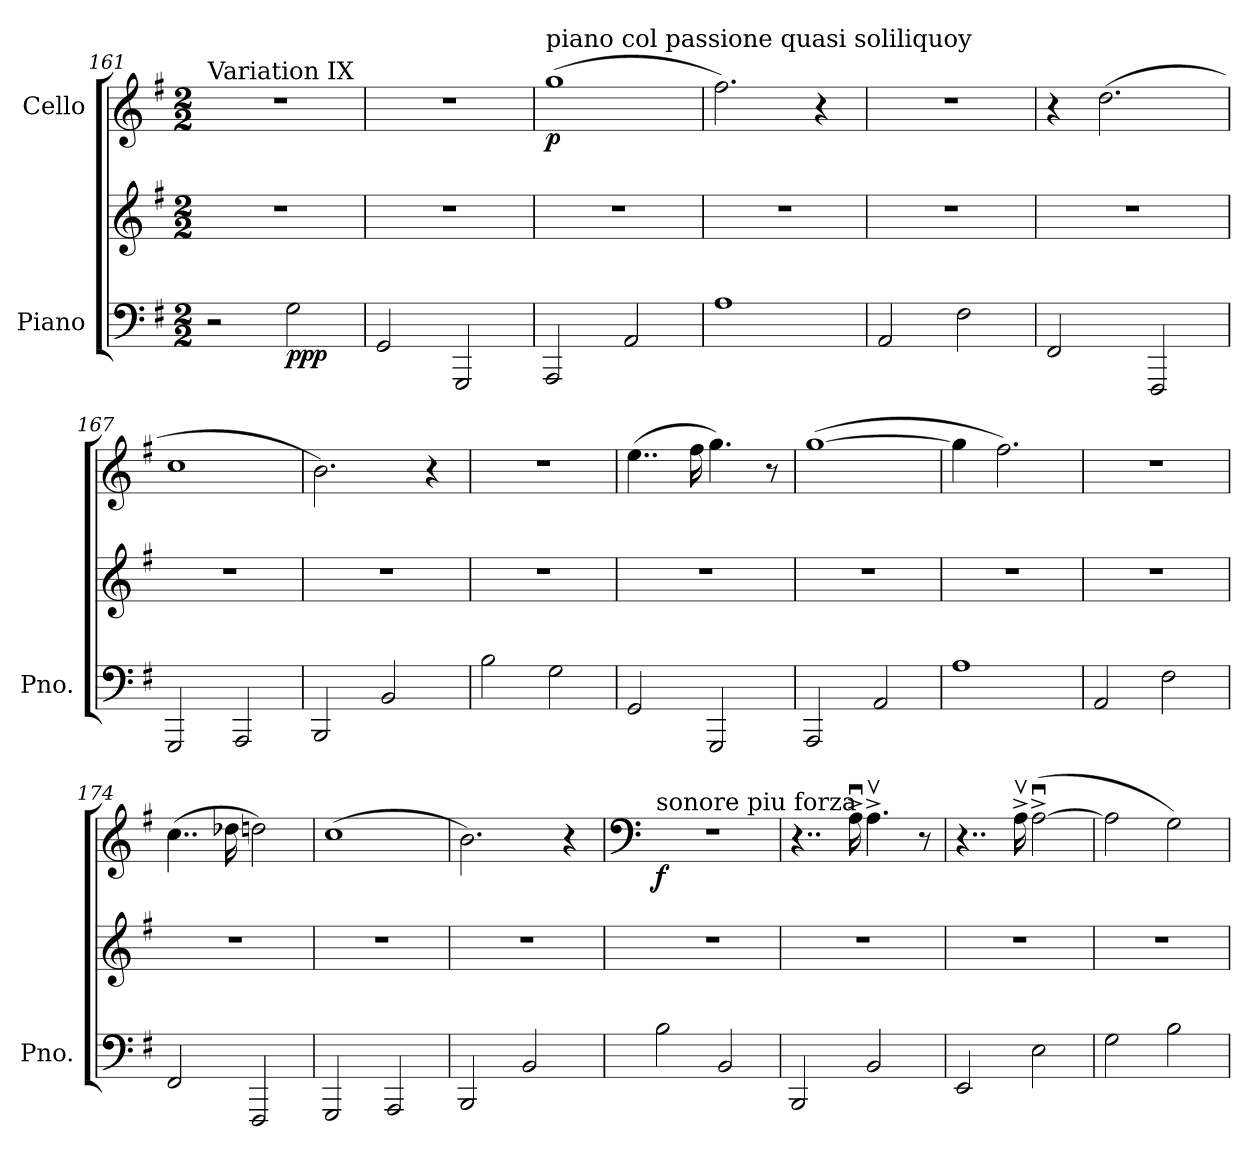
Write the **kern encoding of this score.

**kern	**kern	**dynam	**kern	**dynam
*part2	*part2	*part2	*part1	*part1
*staff3	*staff2	*staff2/3	*staff1	*staff1
*I"Piano	*	*	*I"Cello	*
*I'Pno.	*	*	*	*
!!LO:LB:g=z
*clefF4	*clefG2	*	*clefG2	*
*k[f#]	*k[f#]	*	*k[f#]	*
*M2/2	*M2/2	*	*M2/2	*
=161	=161	=161	=161	=161
!	!	!	!LO:TX:a:t=Variation IX	!
2r	1r	.	1r	.
!	!	!LO:DY:b=2	!	!
2G	.	ppp	.	.
=162	=162	=162	=162	=162
2GG	1r	.	1r	.
2GGG	.	.	.	.
=163	=163	=163	=163	=163
!	!	!	!LO:TX:a:t=piano col passione quasi soliliquoy	!
!	!	!	!	!LO:DY:b
2AAA	1r	.	(1gg	p
2AA	.	.	.	.
=164	=164	=164	=164	=164
1A	1r	.	2.ff#)	.
.	.	.	4r	.
=165	=165	=165	=165	=165
2AA	1r	.	1r	.
2F#	.	.	.	.
=166	=166	=166	=166	=166
2FF#	1r	.	4r	.
.	.	.	(2.dd	.
2FFF#	.	.	.	.
=167	=167	=167	=167	=167
2GGG	1r	.	1cc	.
2AAA	.	.	.	.
=168	=168	=168	=168	=168
2BBB	1r	.	2.b)	.
2BB	.	.	.	.
.	.	.	4r	.
=169	=169	=169	=169	=169
2B	1r	.	1r	.
2G	.	.	.	.
=170	=170	=170	=170	=170
2GG	1r	.	(4..ee	.
.	.	.	16ff#	.
2GGG	.	.	4.gg)	.
.	.	.	8r	.
=171	=171	=171	=171	=171
2AAA	1r	.	([1gg	.
2AA	.	.	.	.
=172	=172	=172	=172	=172
1A	1r	.	4gg]	.
.	.	.	2.ff#)	.
=173	=173	=173	=173	=173
2AA	1r	.	1r	.
2F#	.	.	.	.
=174	=174	=174	=174	=174
2FF#	1r	.	(4..cc	.
.	.	.	16dd-X	.
2FFF#	.	.	2ddn)	.
=175	=175	=175	=175	=175
2GGG	1r	.	(1cc	.
2AAA	.	.	.	.
=176	=176	=176	=176	=176
2BBB	1r	.	2.b)	.
2BB	.	.	.	.
.	.	.	4r	.
=177	=177	=177	=177	=177
*	*	*	*clefF4	*
!	!	!	!LO:TX:a:t=sonore piu forza	!
!	!	!	!	!LO:DY:b
2B	1r	.	1r	f
2BB	.	.	.	.
=178	=178	=178	=178	=178
2BBB	1r	.	4..r	.
.	.	.	16Au^	.
2BB	.	.	4.Av^	.
.	.	.	8r	.
=179	=179	=179	=179	=179
2EE	1r	.	4..r	.
.	.	.	16Av^	.
2E	.	.	([2Au^	.
=180	=180	=180	=180	=180
2G	1r	.	2A]	.
2B	.	.	2G)	.
=	=	=	=	=
*-	*-	*-	*-	*-
